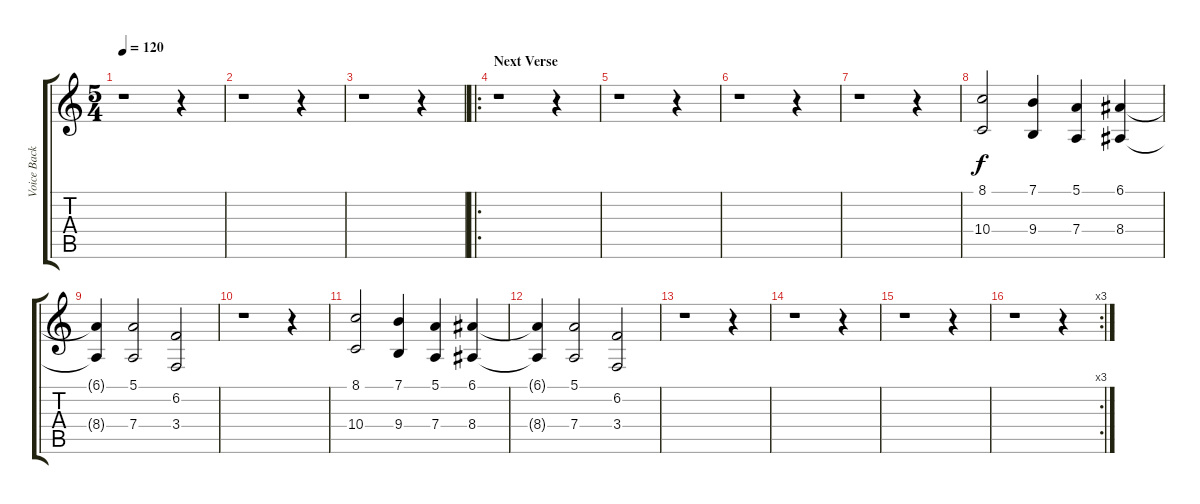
\track ("Voice Back" "Voice Back") {instrument oboe}
\staff {score tabs}
\tuning (E4 B3 G3 D3 A2 E2) {hide}
\ts (5 4)
\tempo 120
\clef g2
\ks c
r.1{dy f} r.4 |
r.1 r.4 |
r.1 r.4 |
\ro
\section ("" "Next Verse")
r.1 r.4 |
r.1 r.4 |
r.1 r.4 |
r.1 r.4 |
(8.1 10.4).2 (7.1 9.4).4 (5.1 7.4).4 (6.1 8.4).4 |
(6.1{t} 8.4{t}).4 (5.1 7.4).2 (6.2 3.4).2 |
r.1 r.4 |
(8.1 10.4).2 (7.1 9.4).4 (5.1 7.4).4 (6.1 8.4).4 |
(6.1{t} 8.4{t}).4 (5.1 7.4).2 (6.2 3.4).2 |
r.1 r.4 |
r.1 r.4 |
r.1 r.4 |
\rc 3
r.1 r.4
